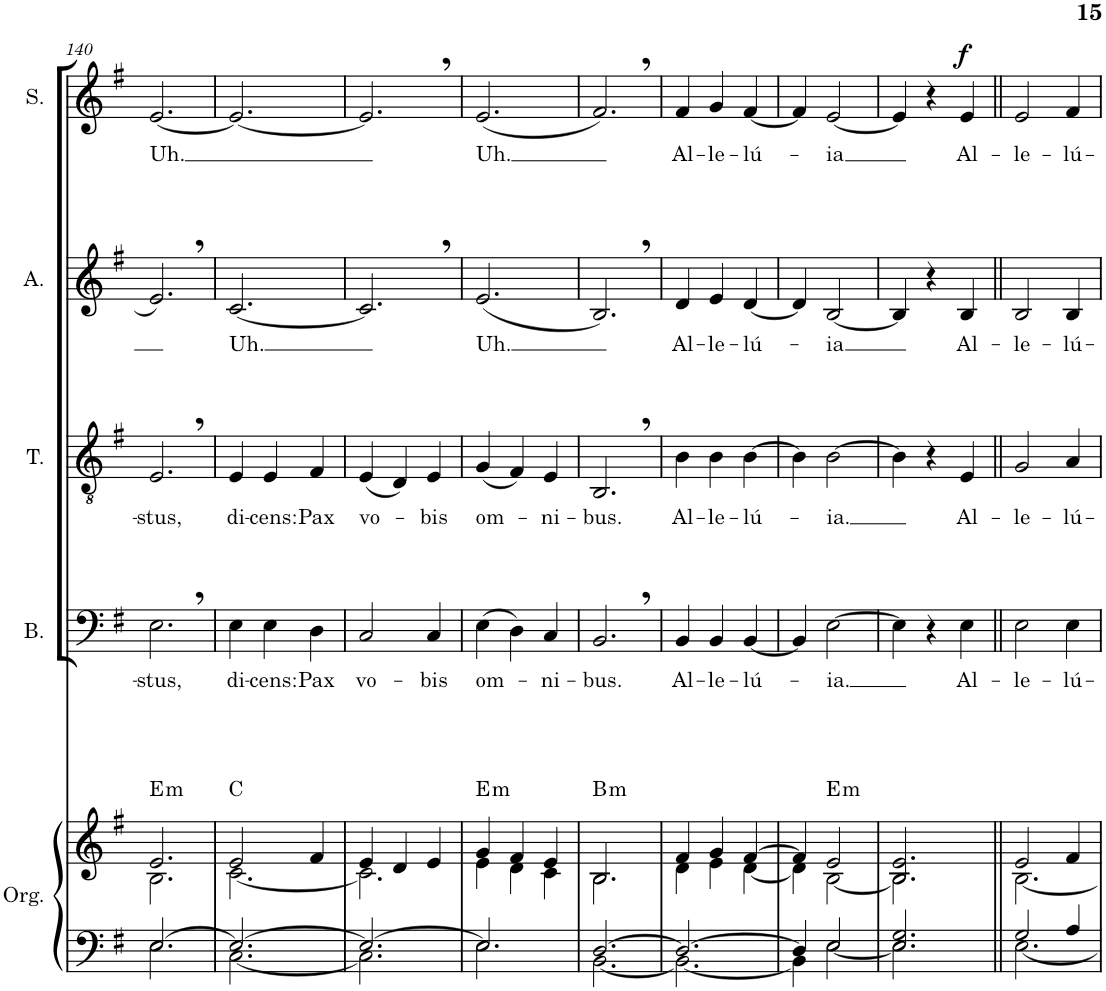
**kern	**kern	**harte	**kern	**text	**kern	**text	**kern	**text	**kern	**text	**dynam
*part5	*part5	*part5	*part4	*part4	*part3	*part3	*part2	*part2	*part1	*part1	*part1
*staff6	*staff5	*	*staff4	*staff4	*staff3	*staff3	*staff2	*staff2	*staff1	*staff1	*staff1
*I"Órgano	*	*	*I"Bajo	*	*I"Tenor	*	*I"Alto	*	*I"Soprano	*	*
*	*	*	*I'B.	*	*I'T.	*	*I'A.	*	*I'S.	*	*
!!LO:PB:g=z
*clefF4	*clefG2	*	*clefF4	*	*clefGv2	*	*clefG2	*	*clefG2	*	*
*k[f#]	*k[f#]	*	*k[f#]	*	*k[f#]	*	*k[f#]	*	*k[f#]	*	*
*M3/4	*M3/4	*	*M3/4	*	*M3/4	*	*M3/4	*	*M3/4	*	*
=140	=140	=140	=140	=140	=140	=140	=140	=140	=140	=140	=140
*^	*^	*	*	*	*	*	*	*	*	*	*
!	!	!	!	!LO:H:kt=m	!	!LO:LY:b	!	!LO:LY:b	!	!	!	!LO:LY:b	!
[2.E/	2.E\	2.e/	2.B\	E:min	2.E,\	-stus,	2.E,/	-stus,	2.e,/	.	[2.e/	Uh.	.
=141	=141	=141	=141	=141	=141	=141	=141	=141	=141	=141	=141	=141	=141
!	!	!	!	!	!	!LO:LY:b	!	!LO:LY:b	!	!LO:LY:b	!	!	!
2.E/_	[2.C\	2e/	[2.c\	C:maj	4E\	di-	4E/	di-	[2.c/	Uh.	2.e/_	.	.
!	!	!	!	!	!	!LO:LY:b	!	!LO:LY:b	!	!	!	!	!
.	.	.	.	.	4E\	-cens:	4E/	-cens:	.	.	.	.	.
!	!	!	!	!	!	!LO:LY:b	!	!LO:LY:b	!	!	!	!	!
.	.	4f#/	.	.	4D\	Pax	4F#/	Pax	.	.	.	.	.
=142	=142	=142	=142	=142	=142	=142	=142	=142	=142	=142	=142	=142	=142
!	!	!	!	!	!	!LO:LY:b	!	!LO:LY:b	!	!	!	!	!
2.E/_	2.C\]	4e/	2.c\]	.	2C/	vo-	(4E/	vo-	2.c,/]	.	2.e,/]	.	.
.	.	4d/	.	.	.	.	4D/)	.	.	.	.	.	.
!	!	!	!	!	!	!LO:LY:b	!	!LO:LY:b	!	!	!	!	!
.	.	4e/	.	.	4C/	-bis	4E/	-bis	.	.	.	.	.
=143	=143	=143	=143	=143	=143	=143	=143	=143	=143	=143	=143	=143	=143
!	!	!	!	!LO:H:kt=m	!	!LO:LY:b	!	!LO:LY:b	!	!LO:LY:b	!	!LO:LY:b	!
2.E/]	2.E\	4g/	4e\	E:min	(4E\	om-	(4G/	om-	(2.e/	Uh.	(2.e/	Uh.	.
.	.	4f#/	4d\	.	4D\)	.	4F#/)	.	.	.	.	.	.
!	!	!	!	!	!	!LO:LY:b	!	!LO:LY:b	!	!	!	!	!
.	.	4e/	4c\	.	4C/	-ni-	4E/	-ni-	.	.	.	.	.
=144	=144	=144	=144	=144	=144	=144	=144	=144	=144	=144	=144	=144	=144
!	!	!	!	!LO:H:kt=m	!	!LO:LY:b	!	!LO:LY:b	!	!	!	!	!
[2.D/	[2.BB\	2.B/	2.B\	B:min	2.BB,/	-bus.	2.BB,/	-bus.	2.B,/)	.	2.f#,/)	.	.
=145	=145	=145	=145	=145	=145	=145	=145	=145	=145	=145	=145	=145	=145
!	!	!	!	!	!	!LO:LY:b	!	!LO:LY:b	!	!LO:LY:b	!	!LO:LY:b	!
2.D/_	2.BB\_	4f#/	4d\	.	4BB/	Al-	4B\	Al-	4d/	-Al-	4f#/	-Al-	.
!	!	!	!	!	!	!LO:LY:b	!	!LO:LY:b	!	!LO:LY:b	!	!LO:LY:b	!
.	.	4g/	4e\	.	4BB/	-le-	4B\	-le-	4e/	-le-	4g/	-le-	.
!	!	!	!	!	!	!LO:LY:b	!	!LO:LY:b	!	!LO:LY:b	!	!LO:LY:b	!
.	.	[4f#/	[4d\	.	[4BB/	-lú-	[4B\	-lú-	[4d/	-lú-	[4f#/	-lú-	.
=146	=146	=146	=146	=146	=146	=146	=146	=146	=146	=146	=146	=146	=146
4D/]	4BB\]	4f#/]	4d\]	.	4BB/]	.	4B\]	.	4d/]	.	4f#/]	.	.
!	!	!	!	!LO:H:kt=m	!	!LO:LY:b	!	!LO:LY:b	!	!LO:LY:b	!	!LO:LY:b	!
2E/	[2E\	2e/	[2B\	E:min	[2E\	-ia.	[2B\	-ia.	[2B/	-ia	[2e/	-ia	.
=147	=147	=147	=147	=147	=147	=147	=147	=147	=147	=147	=147	=147	=147
2.E/ 2.G/	2.E\]	2.B/ 2.e/	2.B\]	.	4E\]	.	4B\]	.	4B/]	.	4e/]	.	.
.	.	.	.	.	4r	.	4r	.	4r	.	4r	.	.
!	!	!	!	!	!	!LO:LY:b	!	!LO:LY:b	!	!LO:LY:b	!	!LO:LY:b	!LO:DY:a
.	.	.	.	.	4E\	Al-	4E/	Al-	4B/	Al-	4e/	Al-	f
=148||	=148||	=148||	=148||	=148||	=148||	=148||	=148||	=148||	=148||	=148||	=148||	=148||	=148||
!	!	!	!	!	!	!LO:LY:b	!	!LO:LY:b	!	!LO:LY:b	!	!LO:LY:b	!
2G/	[2.E\	2e/	[2.B\	.	2E\	-le-	2G/	-le-	2B/	-le-	2e/	-le-	.
!	!	!	!	!	!	!LO:LY:b	!	!LO:LY:b	!	!LO:LY:b	!	!LO:LY:b	!
4A/	.	4f#/	.	.	4E\	-lú-	4A/	-lú-	4B/	-lú-	4f#/	-lú-	.
*v	*v	*	*	*	*	*	*	*	*	*	*	*	*
*	*v	*v	*	*	*	*	*	*	*	*	*	*
=	=	=	=	=	=	=	=	=	=	=	=
*-	*-	*-	*-	*-	*-	*-	*-	*-	*-	*-	*-
